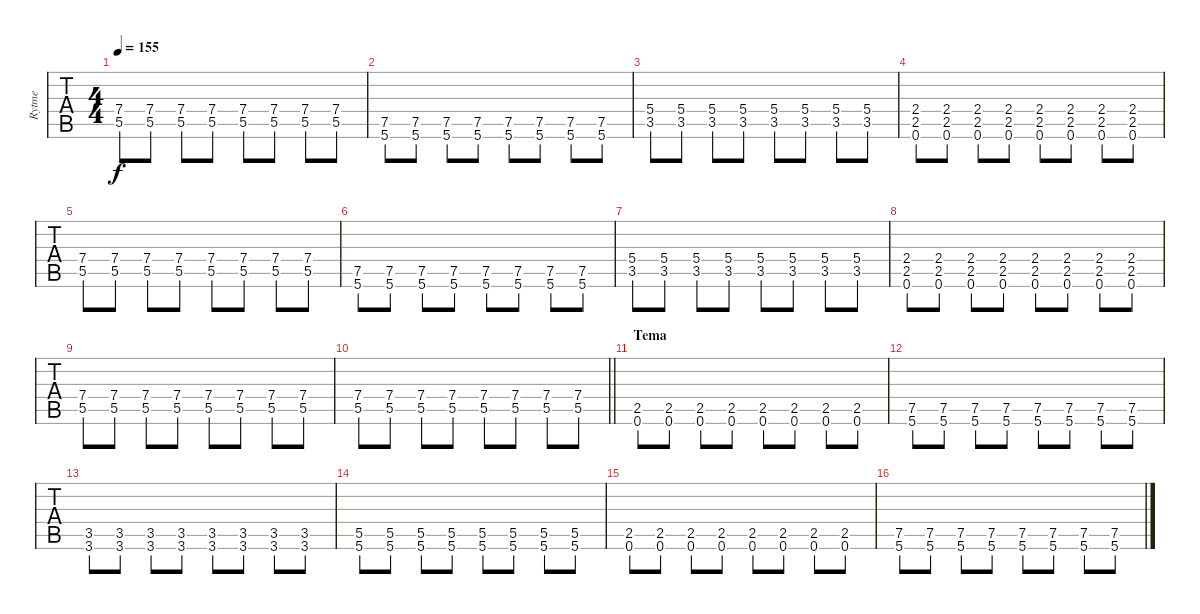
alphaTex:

\track ("Rytme" "Rytme") {instrument distortionguitar}
\staff {tabs}
\tuning (E4 B3 G3 D3 A2 E2) {hide}
\ts (4 4)
\tempo 155
\clef g2
\ks eminor
(7.4 5.5).8{dy f} (7.4 5.5).8 (7.4 5.5).8 (7.4 5.5).8 (7.4 5.5).8 (7.4 5.5).8 (7.4 5.5).8 (7.4 5.5).8 |
(7.5 5.6).8 (7.5 5.6).8 (7.5 5.6).8 (7.5 5.6).8 (7.5 5.6).8 (7.5 5.6).8 (7.5 5.6).8 (7.5 5.6).8 |
(5.4 3.5).8 (5.4 3.5).8 (5.4 3.5).8 (5.4 3.5).8 (5.4 3.5).8 (5.4 3.5).8 (5.4 3.5).8 (5.4 3.5).8 |
(2.4 2.5 0.6).8 (2.4 2.5 0.6).8 (2.4 2.5 0.6).8 (2.4 2.5 0.6).8 (2.4 2.5 0.6).8 (2.4 2.5 0.6).8 (2.4 2.5 0.6).8 (2.4 2.5 0.6).8 |
(7.4 5.5).8 (7.4 5.5).8 (7.4 5.5).8 (7.4 5.5).8 (7.4 5.5).8 (7.4 5.5).8 (7.4 5.5).8 (7.4 5.5).8 |
(7.5 5.6).8 (7.5 5.6).8 (7.5 5.6).8 (7.5 5.6).8 (7.5 5.6).8 (7.5 5.6).8 (7.5 5.6).8 (7.5 5.6).8 |
(5.4 3.5).8 (5.4 3.5).8 (5.4 3.5).8 (5.4 3.5).8 (5.4 3.5).8 (5.4 3.5).8 (5.4 3.5).8 (5.4 3.5).8 |
(2.4 2.5 0.6).8 (2.4 2.5 0.6).8 (2.4 2.5 0.6).8 (2.4 2.5 0.6).8 (2.4 2.5 0.6).8 (2.4 2.5 0.6).8 (2.4 2.5 0.6).8 (2.4 2.5 0.6).8 |
(7.4 5.5).8 (7.4 5.5).8 (7.4 5.5).8 (7.4 5.5).8 (7.4 5.5).8 (7.4 5.5).8 (7.4 5.5).8 (7.4 5.5).8 |
\barLineRight lightlight
(7.4 5.5).8 (7.4 5.5).8 (7.4 5.5).8 (7.4 5.5).8 (7.4 5.5).8 (7.4 5.5).8 (7.4 5.5).8 (7.4 5.5).8 |
\section ("" "Tema")
(2.5 0.6).8 (2.5 0.6).8 (2.5 0.6).8 (2.5 0.6).8 (2.5 0.6).8 (2.5 0.6).8 (2.5 0.6).8 (2.5 0.6).8 |
(7.5 5.6).8 (7.5 5.6).8 (7.5 5.6).8 (7.5 5.6).8 (7.5 5.6).8 (7.5 5.6).8 (7.5 5.6).8 (7.5 5.6).8 |
(3.5 3.6).8 (3.5 3.6).8 (3.5 3.6).8 (3.5 3.6).8 (3.5 3.6).8 (3.5 3.6).8 (3.5 3.6).8 (3.5 3.6).8 |
(5.5 5.6).8 (5.5 5.6).8 (5.5 5.6).8 (5.5 5.6).8 (5.5 5.6).8 (5.5 5.6).8 (5.5 5.6).8 (5.5 5.6).8 |
(2.5 0.6).8 (2.5 0.6).8 (2.5 0.6).8 (2.5 0.6).8 (2.5 0.6).8 (2.5 0.6).8 (2.5 0.6).8 (2.5 0.6).8 |
(7.5 5.6).8 (7.5 5.6).8 (7.5 5.6).8 (7.5 5.6).8 (7.5 5.6).8 (7.5 5.6).8 (7.5 5.6).8 (7.5 5.6).8
